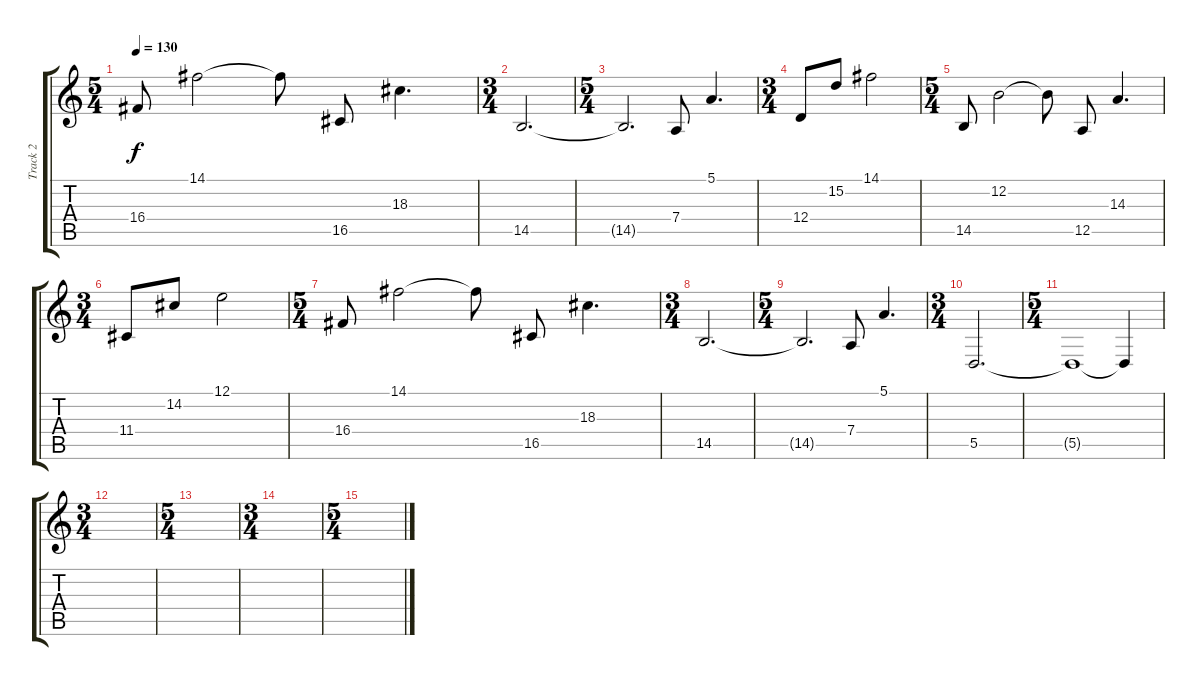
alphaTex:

\track ("Track 2" "Track 2") {instrument brightacousticpiano}
\staff {score tabs}
\tuning (E4 B3 G3 D3 A2 E2) {hide}
\ts (5 4)
\tempo 130
\clef g2
\ks c
16.4.8{dy f} 14.1.2 14.1{t}.8 16.5.8 18.3.4{d} |
\ts (3 4)
14.5.2{d} |
\ts (5 4)
14.5{t}.2{d} 7.4.8 5.1.4{d} |
\ts (3 4)
12.4.8 15.2.8 14.1.2 |
\ts (5 4)
14.5.8 12.2.2 12.2{t}.8 12.5.8 14.3.4{d} |
\ts (3 4)
11.4.8 14.2.8 12.1.2 |
\ts (5 4)
16.4.8 14.1.2 14.1{t}.8 16.5.8 18.3.4{d} |
\ts (3 4)
14.5.2{d} |
\ts (5 4)
14.5{t}.2{d} 7.4.8 5.1.4{d} |
\ts (3 4)
5.5.2{d} |
\ts (5 4)
5.5{t}.1 5.5{t}.4 |
\ts (3 4)
|
\ts (5 4)
|
\ts (3 4)
|
\ts (5 4)
